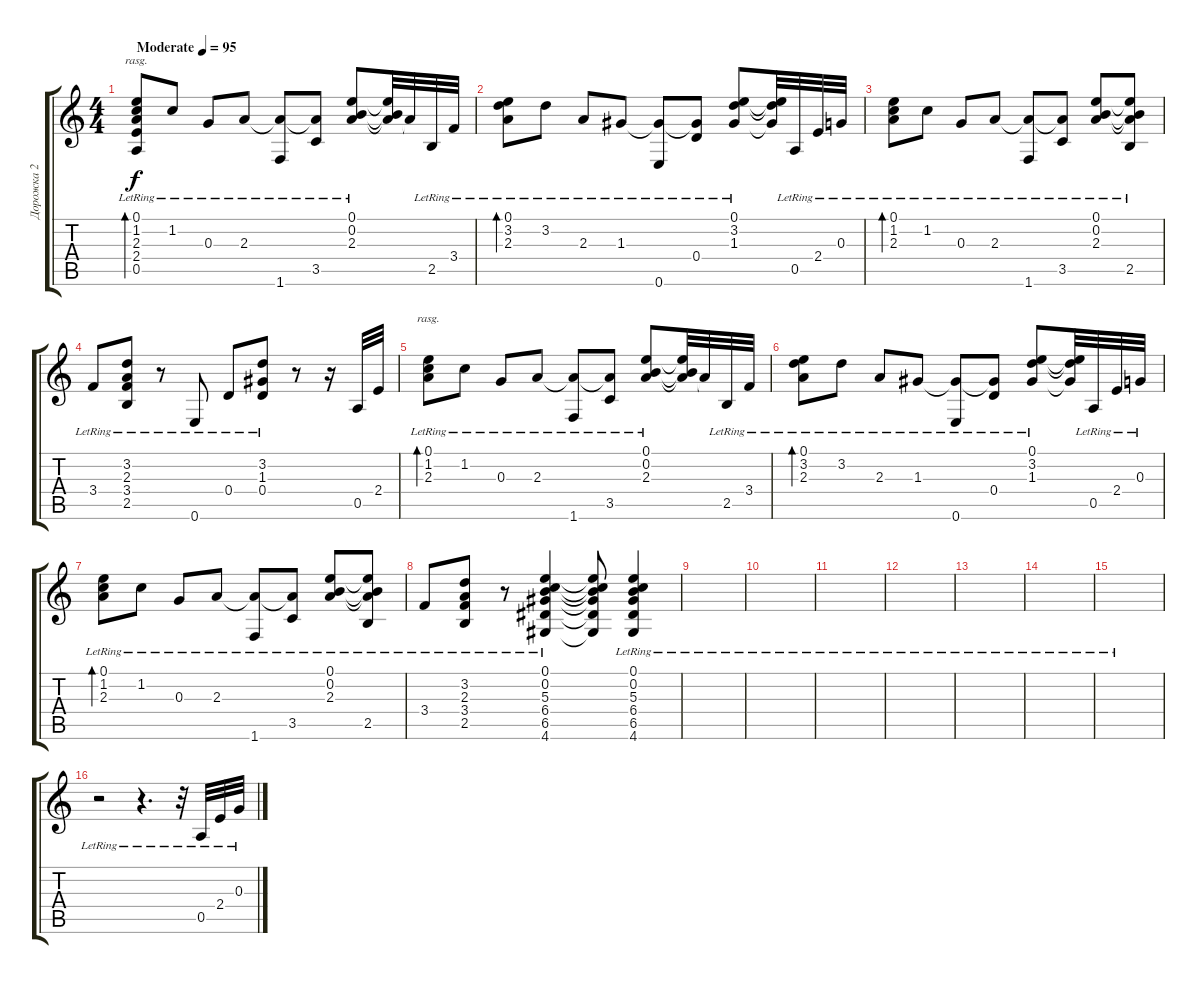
\track ("Дорожка 2" "Дорожка 2") {instrument acousticguitarsteel}
\staff {score tabs}
\tuning (E4 B3 G3 D3 A2 E2) {hide}
\ts (4 4)
\tempo (95 "Moderate")
\clef g2
\ks c
(0.1{lr} 1.2{lr} 2.3{lr} 2.4{lr} 0.5{lr}).8{bd 480 rasg ii dy f instrument acousticguitarsteel} 1.2{lr}.8 0.3{lr}.8 2.3{lr}.8 (2.3{t} 1.6{lr}).8 (2.3{t} 3.5{lr}).8 (0.1{lr} 0.2{lr} 2.3{lr}).8 (0.1{t} 0.2{t} 2.3{t}).32 2.3{t}.32 2.5{lr}.32 3.4{lr}.32 |
(0.1{lr} 3.2{lr} 2.3{lr}).8{bd 120} 3.2{lr}.8 2.3{lr}.8 1.3{lr}.8 (1.3{t} 0.6{lr}).8 (1.3{t} 0.4{lr}).8 (0.1{lr} 3.2{lr} 1.3{lr}).8 (0.1{t} 3.2{t} 1.3{t}).32 0.5{lr}.32 2.4{lr}.32 0.3{lr}.32 |
(0.1{lr} 1.2{lr} 2.3{lr}).8{bd 120} 1.2{lr}.8 0.3{lr}.8 2.3{lr}.8 (2.3{t} 1.6{lr}).8 (2.3{t} 3.5{lr}).8 (0.1{lr} 0.2{lr} 2.3{lr}).8 (0.1{t} 0.2{t} 2.3{t} 2.5{lr}).8 |
3.4{lr}.8 (3.2{lr} 2.3{lr} 3.4{lr} 2.5{lr}).8 r.8 0.6{lr}.8 0.4{lr}.8 (3.2{lr} 1.3{lr} 0.4{lr}).8 r.8 r.16 0.5.32 2.4.32 |
(0.1{lr} 1.2{lr} 2.3{lr}).8{bd 480 rasg ii} 1.2{lr}.8 0.3{lr}.8 2.3{lr}.8 (2.3{t} 1.6{lr}).8 (2.3{t} 3.5{lr}).8 (0.1{lr} 0.2{lr} 2.3{lr}).8 (0.1{t} 0.2{t} 2.3{t}).32 2.3{t}.32 2.5{lr}.32 3.4{lr}.32 |
(0.1{lr} 3.2{lr} 2.3{lr}).8{bd 120} 3.2{lr}.8 2.3{lr}.8 1.3{lr}.8 (1.3{t} 0.6{lr}).8 (1.3{t} 0.4{lr}).8 (0.1{lr} 3.2{lr} 1.3{lr}).8 (0.1{t} 3.2{t} 1.3{t}).32 0.5{lr}.32 2.4{lr}.32 0.3{lr}.32 |
(0.1{lr} 1.2{lr} 2.3{lr}).8{bd 120} 1.2{lr}.8 0.3{lr}.8 2.3{lr}.8 (2.3{t} 1.6{lr}).8 (2.3{t} 3.5{lr}).8 (0.1{lr} 0.2{lr} 2.3{lr}).8 (0.1{t} 0.2{t} 2.3{t} 2.5{lr}).8 |
3.4{lr}.8 (3.2{lr} 2.3{lr} 3.4{lr} 2.5{lr}).8 r.8 (0.1{lr} 0.2{lr} 5.3{lr} 6.4{lr} 6.5{lr} 4.6{lr}).4 (0.1{t} 0.2{t} 5.3{t} 6.4{t} 6.5{t} 4.6{t}).8 (0.1{lr} 0.2{lr} 5.3{lr} 6.4{lr} 6.5{lr} 4.6{lr}).4 |
|
|
|
|
|
|
|
r.2 r.4{d} r.32 0.5{lr}.32 2.4{lr}.32 0.3{lr}.32
